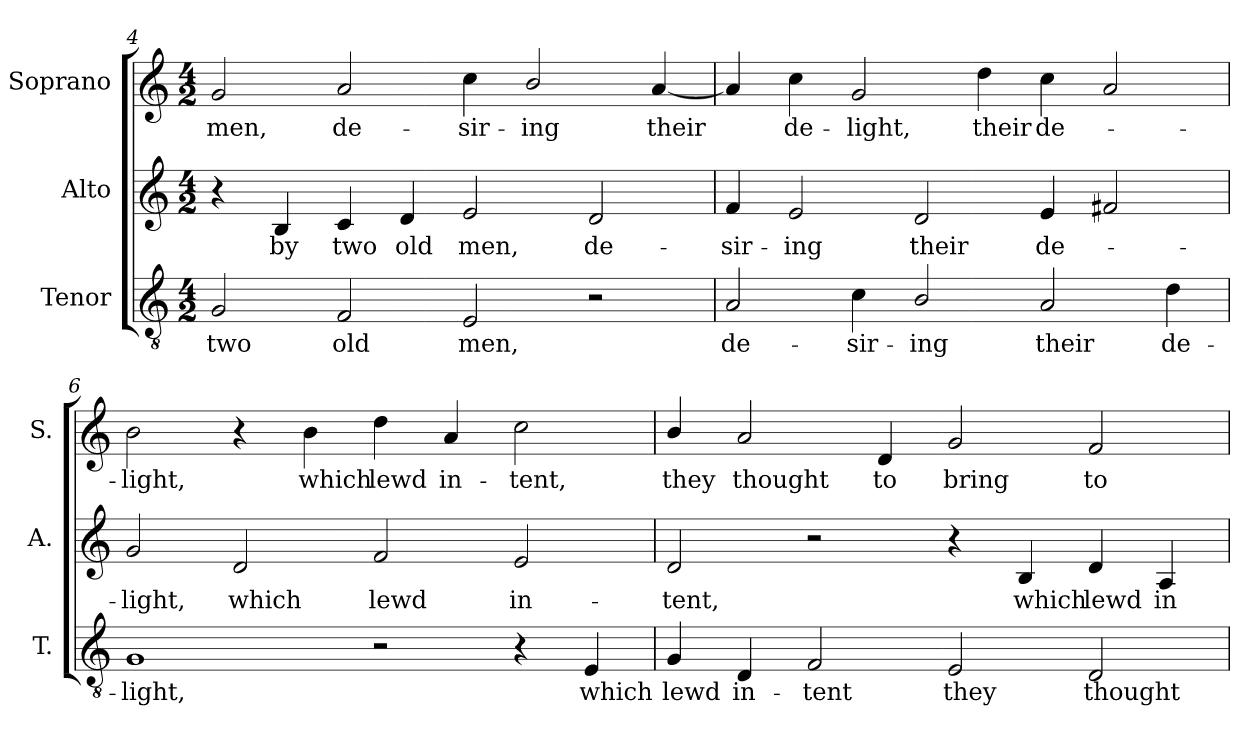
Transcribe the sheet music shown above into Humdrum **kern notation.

**kern	**text	**kern	**text	**kern	**text
*part3	*part3	*part2	*part2	*part1	*part1
*staff3	*staff3	*staff2	*staff2	*staff1	*staff1
*I"Tenor	*	*I"Alto	*	*I"Soprano	*
*I'T.	*	*I'A.	*	*I'S.	*
!!LO:LB:g=z
*clefGv2	*	*clefG2	*	*clefG2	*
*ITrd7c12	*	*	*	*	*
*k[]	*	*k[]	*	*k[]	*
*C:	*	*C:	*	*C:	*
*M4/2	*	*M4/2	*	*M4/2	*
=4	=4	=4	=4	=4	=4
!	!LO:LY:b:color=#000000	!	!	!	!
!	!	!	!	!	!LO:LY:b:color=#000000
2GGi/	two	4r	.	2gi/	men,
!	!	!	!LO:LY:b:color=#000000	!	!
.	.	4Bi/	by	.	.
!	!LO:LY:b:color=#000000	!	!	!	!
!	!	!	!LO:LY:b:color=#000000	!	!
!	!	!	!	!	!LO:LY:b:color=#000000
2FFi/	old	4ci/	two	2ai/	de-
!	!	!	!LO:LY:b:color=#000000	!	!
.	.	4di/	old	.	.
!	!LO:LY:b:color=#000000	!	!	!	!
!	!	!	!LO:LY:b:color=#000000	!	!
!	!	!	!	!	!LO:LY:b:color=#000000
2EEi/	men,	2ei/	men,	4cci\	-sir-
!	!	!	!	!	!LO:LY:b:color=#000000
.	.	.	.	2bi/	-ing
!	!	!	!LO:LY:b:color=#000000	!	!
2r	.	2di/	de-	.	.
!	!	!	!	!	!LO:LY:b:color=#000000
.	.	.	.	[4ai/	their
=5	=5	=5	=5	=5	=5
!	!LO:LY:b:color=#000000	!	!	!	!
!	!	!	!LO:LY:b:color=#000000	!	!
2AAi/	de-	4fi/	-sir-	4ai/]	.
!	!	!	!LO:LY:b:color=#000000	!	!
!	!	!	!	!	!LO:LY:b:color=#000000
.	.	2ei/	-ing	4cci\	de-
!	!LO:LY:b:color=#000000	!	!	!	!
!	!	!	!	!	!LO:LY:b:color=#000000
4Ci\	-sir-	.	.	2gi/	-light,
!	!LO:LY:b:color=#000000	!	!	!	!
!	!	!	!LO:LY:b:color=#000000	!	!
2BBi/	-ing	2di/	their	.	.
!	!	!	!	!	!LO:LY:b:color=#000000
.	.	.	.	4ddi\	their
!	!LO:LY:b:color=#000000	!	!	!	!
!	!	!	!LO:LY:b:color=#000000	!	!
!	!	!	!	!	!LO:LY:b:color=#000000
2AAi/	their	4ei/	de-	4cci\	de-
.	.	2f#Xi/	.	2ai/	.
!	!LO:LY:b:color=#000000	!	!	!	!
4Di\	de-	.	.	.	.
=6	=6	=6	=6	=6	=6
!	!LO:LY:b:color=#000000	!	!	!	!
!	!	!	!LO:LY:b:color=#000000	!	!
!	!	!	!	!	!LO:LY:b:color=#000000
1GGi	-light,	2gi/	-light,	2bi\	-light,
!	!	!	!LO:LY:b:color=#000000	!	!
.	.	2di/	which	4r	.
!	!	!	!	!	!LO:LY:b:color=#000000
.	.	.	.	4bi\	which
!	!	!	!LO:LY:b:color=#000000	!	!
!	!	!	!	!	!LO:LY:b:color=#000000
2r	.	2fi/	lewd	4ddi\	lewd
!	!	!	!	!	!LO:LY:b:color=#000000
.	.	.	.	4ai/	in-
!	!	!	!LO:LY:b:color=#000000	!	!
!	!	!	!	!	!LO:LY:b:color=#000000
4r	.	2ei/	in-	2cci\	-tent,
!	!LO:LY:b:color=#000000	!	!	!	!
4EEi/	which	.	.	.	.
=7	=7	=7	=7	=7	=7
!	!LO:LY:b:color=#000000	!	!	!	!
!	!	!	!LO:LY:b:color=#000000	!	!
!	!	!	!	!	!LO:LY:b:color=#000000
4GGi/	lewd	2di/	-tent,	4bi/	they
!	!LO:LY:b:color=#000000	!	!	!	!
!	!	!	!	!	!LO:LY:b:color=#000000
4DDi/	in-	.	.	2ai/	thought
!	!LO:LY:b:color=#000000	!	!	!	!
2FFi/	-tent	2r	.	.	.
!	!	!	!	!	!LO:LY:b:color=#000000
.	.	.	.	4di/	to
!	!LO:LY:b:color=#000000	!	!	!	!
!	!	!	!	!	!LO:LY:b:color=#000000
2EEi/	they	4r	.	2gi/	bring
!	!	!	!LO:LY:b:color=#000000	!	!
.	.	4Bi/	which	.	.
!	!LO:LY:b:color=#000000	!	!	!	!
!	!	!	!LO:LY:b:color=#000000	!	!
!	!	!	!	!	!LO:LY:b:color=#000000
2DDi/	thought	4di/	lewd	2fi/	to
!	!	!	!LO:LY:b:color=#000000	!	!
.	.	4Ai/	in-	.	.
=	=	=	=	=	=
*-	*-	*-	*-	*-	*-
